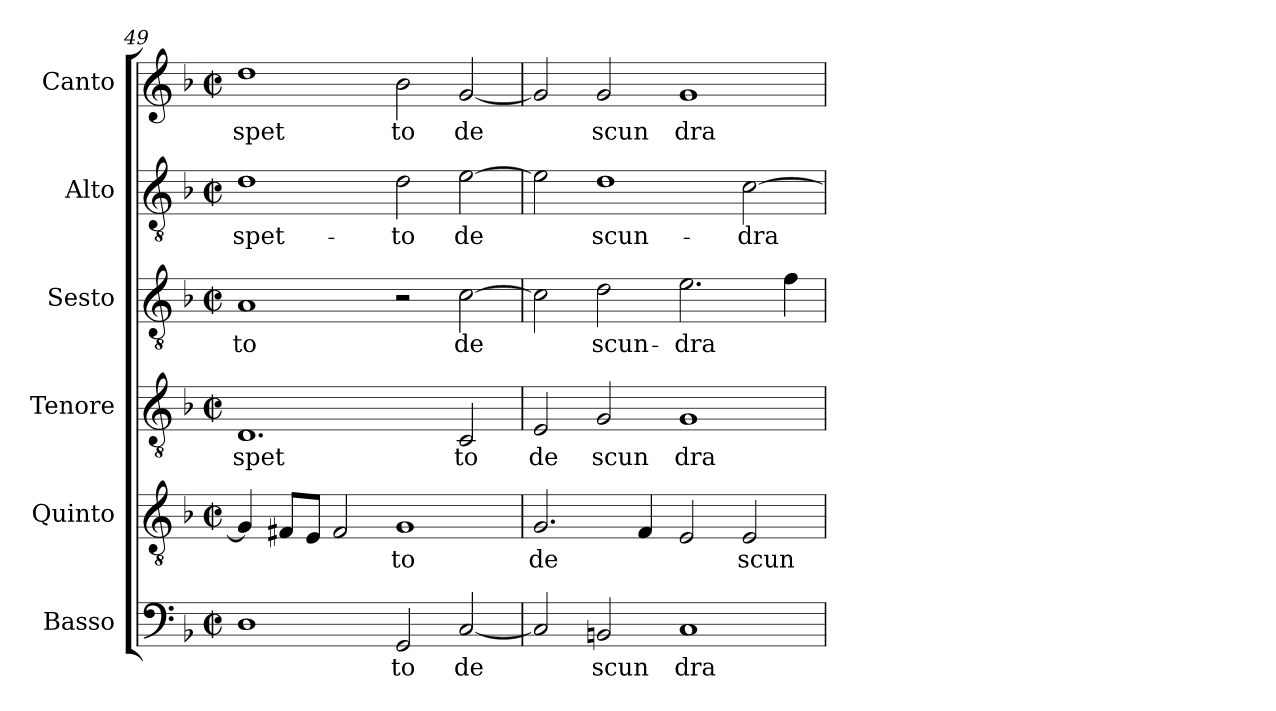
**kern	**text	**kern	**text	**kern	**text	**kern	**text	**kern	**text	**kern	**text
*part6	*part6	*part5	*part5	*part4	*part4	*part3	*part3	*part2	*part2	*part1	*part1
*staff6	*staff6	*staff5	*staff5	*staff4	*staff4	*staff3	*staff3	*staff2	*staff2	*staff1	*staff1
*I"Basso	*	*I"Quinto	*	*I"Tenore	*	*I"Sesto	*	*I"Alto	*	*I"Canto	*
*clefF4	*	*clefGv2	*	*clefGv2	*	*clefGv2	*	*clefGv2	*	*clefG2	*
*k[b-]	*	*k[b-]	*	*k[b-]	*	*k[b-]	*	*k[b-]	*	*k[b-]	*
*F:	*	*F:	*	*F:	*	*F:	*	*F:	*	*F:	*
*M2/2	*	*M2/2	*	*M2/2	*	*M2/2	*	*M2/2	*	*M2/2	*
*met(c|)	*	*met(c|)	*	*met(c|)	*	*met(c|)	*	*met(c|)	*	*met(c|)	*
=49	=49	=49	=49	=49	=49	=49	=49	=49	=49	=49	=49
!	!LO:LY:b:cj	!	!LO:LY:b:cj	!	!LO:LY:b:cj	!	!LO:LY:b:cj	!	!LO:LY:b:cj	!	!LO:LY:b:cj
1D	.	4G/]	.	1.D	spet	1A	-to	1d	-spet-	1dd	spet
!	!	!	!LO:LY:b:cj	!	!	!	!	!	!	!	!
.	.	8F#/L	.	.	.	.	.	.	.	.	.
!	!	!	!LO:LY:b:cj	!	!	!	!	!	!	!	!
.	.	8E/J	.	.	.	.	.	.	.	.	.
!	!	!	!LO:LY:b:cj	!	!	!	!	!	!	!	!
.	.	2F#/	.	.	.	.	.	.	.	.	.
!	!LO:LY:b:cj	!	!LO:LY:b:cj	!	!	!	!	!	!LO:LY:b:cj	!	!LO:LY:b:cj
2GG/	to	1G	to	.	.	2r	.	2d\	-to	2b-\	to
!	!LO:LY:b:cj	!	!	!	!LO:LY:b:cj	!	!LO:LY:b:cj	!	!LO:LY:b:cj	!	!LO:LY:b:cj
[<2C/	de	.	.	2C/	to	[>2c\	de	[>2e\	de	[<2g/	de
=50	=50	=50	=50	=50	=50	=50	=50	=50	=50	=50	=50
!	!LO:LY:b:cj	!	!LO:LY:b:cj	!	!LO:LY:b:cj	!	!LO:LY:b:cj	!	!LO:LY:b:cj	!	!LO:LY:b:cj
2C/]	.	2.G/	de	2E/	de	2c\]	.	2e\]	.	2g/]	.
!	!LO:LY:b:cj	!	!	!	!LO:LY:b:cj	!	!LO:LY:b:cj	!	!LO:LY:b:cj	!	!LO:LY:b:cj
2BBn/	scun	.	.	2G/	scun	2d\	scun-	1d	scun-	2g/	scun
!	!	!	!LO:LY:b:cj	!	!	!	!	!	!	!	!
.	.	4F/	.	.	.	.	.	.	.	.	.
!	!LO:LY:b:cj	!	!LO:LY:b:cj	!	!LO:LY:b:cj	!	!LO:LY:b:cj	!	!	!	!LO:LY:b:cj
1C	dra	2E/	.	1G	dra	2.e\	-dra-	.	.	1g	dra
!	!	!	!LO:LY:b:cj	!	!	!	!	!	!LO:LY:b:cj	!	!
.	.	2E/	scun	.	.	.	.	[>2c\	-dra-	.	.
!	!	!	!	!	!	!	!LO:LY:b:cj	!	!	!	!
.	.	.	.	.	.	4f\	--	.	.	.	.
=	=	=	=	=	=	=	=	=	=	=	=
*-	*-	*-	*-	*-	*-	*-	*-	*-	*-	*-	*-
